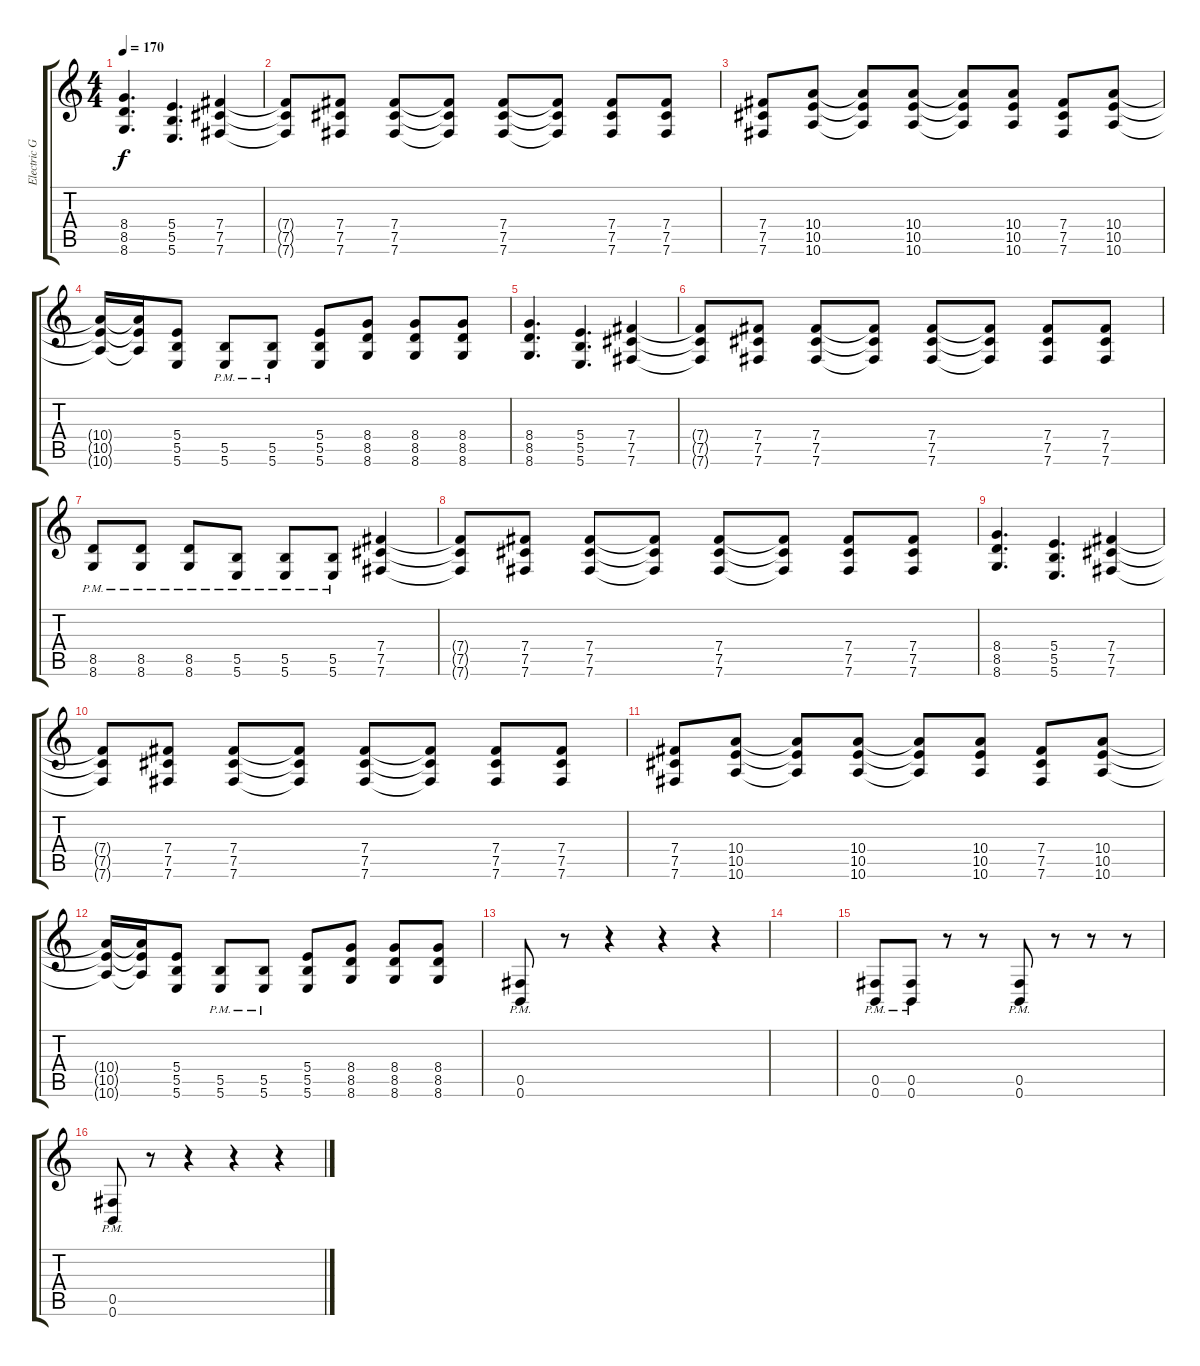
\track ("Electric Guitar 2" "Electric G") {instrument distortionguitar}
\staff {score tabs}
\tuning (Db4 Ab3 E3 B2 Gb2 B1) {hide}
\ts (4 4)
\tempo 170
\clef g2
\ks c
(8.4 8.5 8.6).4{d dy f} (5.4 5.5 5.6).4{d} (7.4 7.5 7.6).4 |
(7.4{t} 7.5{t} 7.6{t}).8 (7.4 7.5 7.6).8 (7.4 7.5 7.6).8 (7.4{t} 7.5{t} 7.6{t}).8 (7.4 7.5 7.6).8 (7.4{t} 7.5{t} 7.6{t}).8 (7.4 7.5 7.6).8 (7.4 7.5 7.6).8 |
(7.4 7.5 7.6).8 (10.4 10.5 10.6).8 (10.4{t} 10.5{t} 10.6{t}).8 (10.4 10.5 10.6).8 (10.4{t} 10.5{t} 10.6{t}).8 (10.4 10.5 10.6).8 (7.4 7.5 7.6).8 (10.4 10.5 10.6).8 |
(10.4{t} 10.5{t} 10.6{t}).16 (10.4{t} 10.5{t} 10.6{t}).16 (5.4 5.5 5.6).8 (5.5{pm} 5.6{pm}).8 (5.5{pm} 5.6{pm}).8 (5.4 5.5 5.6).8 (8.4 8.5 8.6).8 (8.4 8.5 8.6).8 (8.4 8.5 8.6).8 |
(8.4 8.5 8.6).4{d} (5.4 5.5 5.6).4{d} (7.4 7.5 7.6).4 |
(7.4{t} 7.5{t} 7.6{t}).8 (7.4 7.5 7.6).8 (7.4 7.5 7.6).8 (7.4{t} 7.5{t} 7.6{t}).8 (7.4 7.5 7.6).8 (7.4{t} 7.5{t} 7.6{t}).8 (7.4 7.5 7.6).8 (7.4 7.5 7.6).8 |
(8.5{pm} 8.6{pm}).8 (8.5{pm} 8.6{pm}).8 (8.5{pm} 8.6{pm}).8 (5.5{pm} 5.6{pm}).8 (5.5{pm} 5.6{pm}).8 (5.5{pm} 5.6{pm}).8 (7.4 7.5 7.6).4 |
(7.4{t} 7.5{t} 7.6{t}).8 (7.4 7.5 7.6).8 (7.4 7.5 7.6).8 (7.4{t} 7.5{t} 7.6{t}).8 (7.4 7.5 7.6).8 (7.4{t} 7.5{t} 7.6{t}).8 (7.4 7.5 7.6).8 (7.4 7.5 7.6).8 |
(8.4 8.5 8.6).4{d} (5.4 5.5 5.6).4{d} (7.4 7.5 7.6).4 |
(7.4{t} 7.5{t} 7.6{t}).8 (7.4 7.5 7.6).8 (7.4 7.5 7.6).8 (7.4{t} 7.5{t} 7.6{t}).8 (7.4 7.5 7.6).8 (7.4{t} 7.5{t} 7.6{t}).8 (7.4 7.5 7.6).8 (7.4 7.5 7.6).8 |
(7.4 7.5 7.6).8 (10.4 10.5 10.6).8 (10.4{t} 10.5{t} 10.6{t}).8 (10.4 10.5 10.6).8 (10.4{t} 10.5{t} 10.6{t}).8 (10.4 10.5 10.6).8 (7.4 7.5 7.6).8 (10.4 10.5 10.6).8 |
(10.4{t} 10.5{t} 10.6{t}).16 (10.4{t} 10.5{t} 10.6{t}).16 (5.4 5.5 5.6).8 (5.5{pm} 5.6{pm}).8 (5.5{pm} 5.6{pm}).8 (5.4 5.5 5.6).8 (8.4 8.5 8.6).8 (8.4 8.5 8.6).8 (8.4 8.5 8.6).8 |
(0.5{pm} 0.6{pm}).8 r.8 r.4 r.4 r.4 |
|
(0.5{pm} 0.6{pm}).8 (0.5{pm} 0.6{pm}).8 r.8 r.8 (0.5{pm} 0.6{pm}).8 r.8 r.8 r.8 |
(0.5{pm} 0.6{pm}).8 r.8 r.4 r.4 r.4
